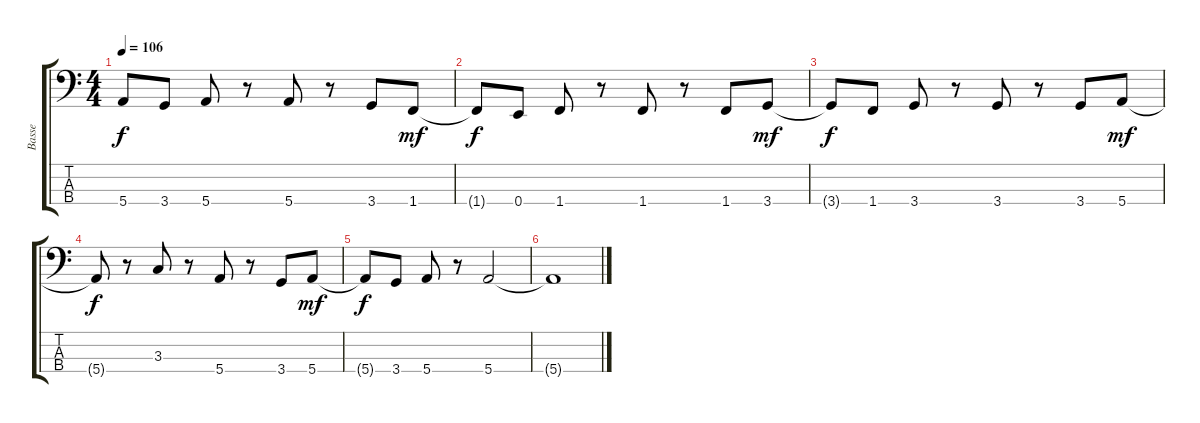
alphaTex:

\track ("Basse" "Basse") {instrument electricbassfinger}
\staff {score tabs}
\tuning (G2 D2 A1 E1) {hide}
\ts (4 4)
\tempo 106
\clef f4
\ks c
5.4{t}.8{dy f} 3.4.8 5.4.8 r.8 5.4.8 r.8 3.4.8 1.4.8{dy mf} |
1.4{t}.8{dy f} 0.4.8 1.4.8 r.8 1.4.8 r.8 1.4.8 3.4.8{dy mf} |
3.4{t}.8{dy f} 1.4.8 3.4.8 r.8 3.4.8 r.8 3.4.8 5.4.8{dy mf} |
5.4{t}.8{dy f} r.8 3.3.8 r.8 5.4.8 r.8 3.4.8 5.4.8{dy mf} |
5.4{t}.8{dy f} 3.4.8 5.4.8 r.8 5.4.2 |
5.4{t}.1
